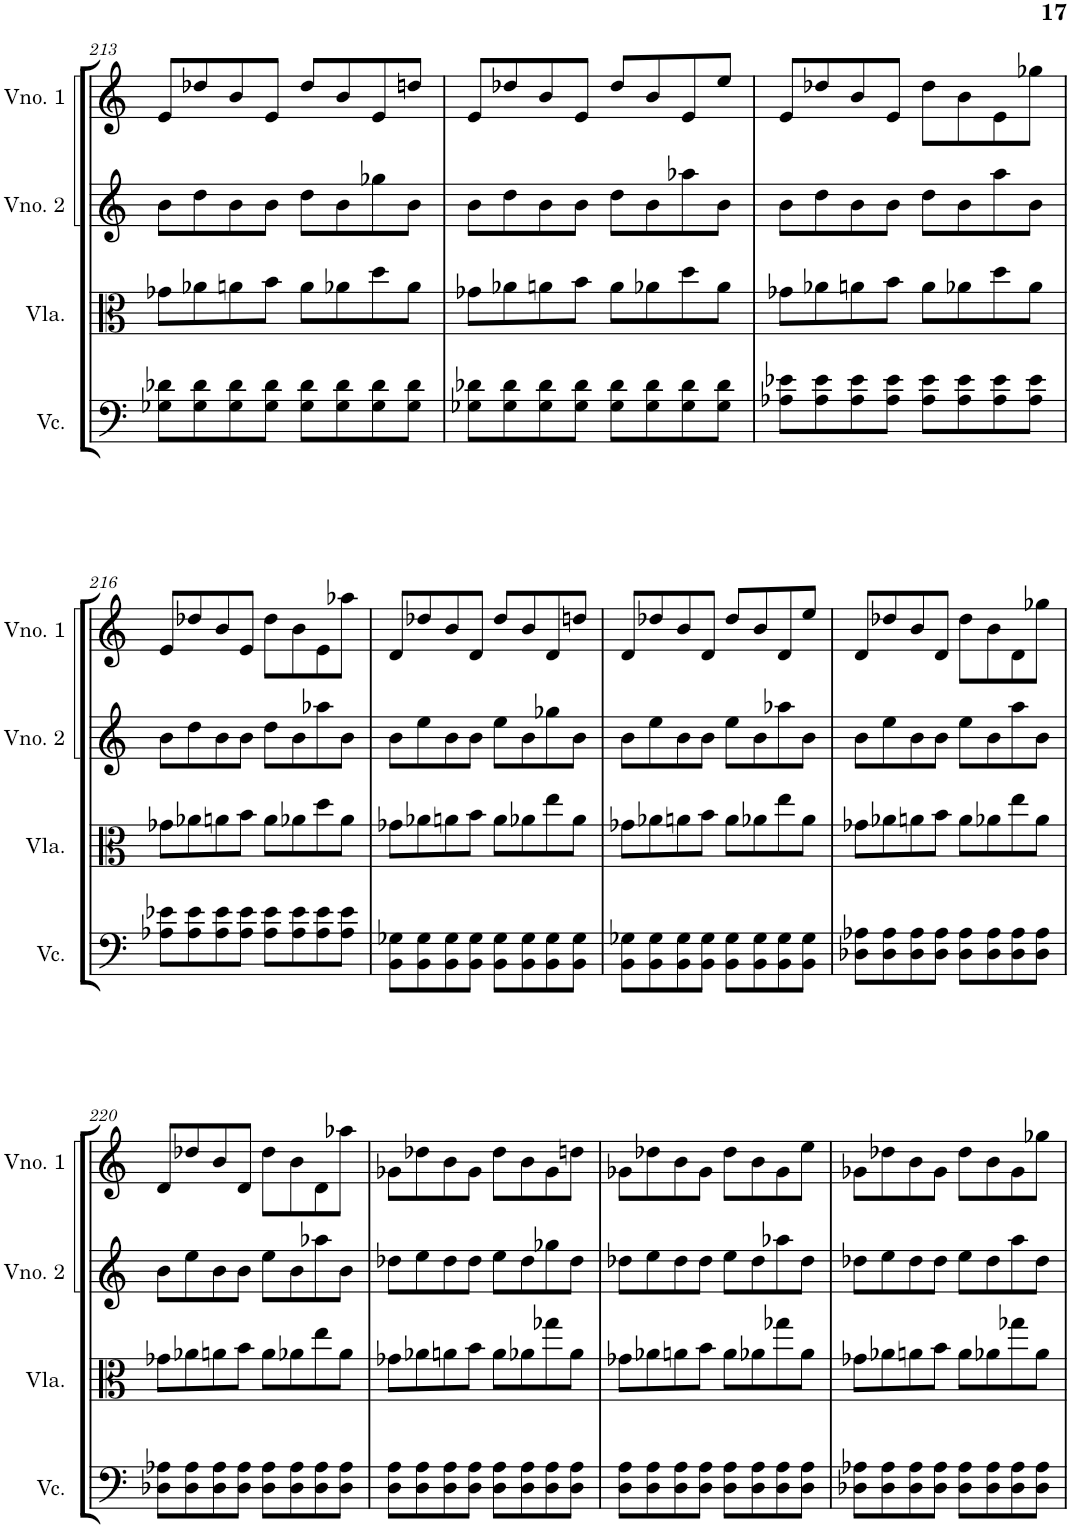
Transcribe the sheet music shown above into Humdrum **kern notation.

**kern	**kern	**kern	**kern
*part4	*part3	*part2	*part1
*staff4	*staff3	*staff2	*staff1
*I"Violoncelo	*I"Viola	*I"Violino 2	*I"Violino 1
*I'Vc.	*I'Vla.	*I'Vno. 2	*I'Vno. 1
!!LO:PB:g=z
*clefF4	*clefC3	*clefG2	*clefG2
*k[]	*k[]	*k[]	*k[]
*M2/2	*M2/2	*M2/2	*M2/2
*met(c|)	*met(c|)	*met(c|)	*met(c|)
=213	=213	=213	=213
8G-X\ 8d-X\L	8g-X\L	8b\L	8e/L
8G-\ 8d-\	8a-X\	8dd\	8dd-X/
8G-\ 8d-\	8an\	8b\	8b/
8G-\ 8d-\J	8b\J	8b\J	8e/J
8G-\ 8d-\L	8a\L	8dd\L	8dd-/L
8G-\ 8d-\	8a-X\	8b\	8b/
8G-\ 8d-\	8dd\	8gg-X\	8e/
8G-\ 8d-\J	8a-\J	8b\J	8ddn/J
=214	=214	=214	=214
8G-X\ 8d-X\L	8g-X\L	8b\L	8e/L
8G-\ 8d-\	8a-X\	8dd\	8dd-X/
8G-\ 8d-\	8an\	8b\	8b/
8G-\ 8d-\J	8b\J	8b\J	8e/J
8G-\ 8d-\L	8a\L	8dd\L	8dd-/L
8G-\ 8d-\	8a-X\	8b\	8b/
8G-\ 8d-\	8dd\	8aa-X\	8e/
8G-\ 8d-\J	8a-\J	8b\J	8ee/J
=215	=215	=215	=215
8A-X\ 8e-X\L	8g-X\L	8b\L	8e/L
8A-\ 8e-\	8a-X\	8dd\	8dd-X/
8A-\ 8e-\	8an\	8b\	8b/
8A-\ 8e-\J	8b\J	8b\J	8e/J
8A-\ 8e-\L	8a\L	8dd\L	8dd-\L
8A-\ 8e-\	8a-X\	8b\	8b\
8A-\ 8e-\	8dd\	8aa\	8e\
8A-\ 8e-\J	8a-\J	8b\J	8gg-X\J
!!LO:LB:g=z
=216	=216	=216	=216
8A-X\ 8e-X\L	8g-X\L	8b\L	8e/L
8A-\ 8e-\	8a-X\	8dd\	8dd-X/
8A-\ 8e-\	8an\	8b\	8b/
8A-\ 8e-\J	8b\J	8b\J	8e/J
8A-\ 8e-\L	8a\L	8dd\L	8dd-\L
8A-\ 8e-\	8a-X\	8b\	8b\
8A-\ 8e-\	8dd\	8aa-X\	8e\
8A-\ 8e-\J	8a-\J	8b\J	8aa-X\J
=217	=217	=217	=217
8BB\ 8G-X\L	8g-X\L	8b\L	8d/L
8BB\ 8G-\	8a-X\	8ee\	8dd-X/
8BB\ 8G-\	8an\	8b\	8b/
8BB\ 8G-\J	8b\J	8b\J	8d/J
8BB\ 8G-\L	8a\L	8ee\L	8dd-/L
8BB\ 8G-\	8a-X\	8b\	8b/
8BB\ 8G-\	8ee\	8gg-X\	8d/
8BB\ 8G-\J	8a-\J	8b\J	8ddn/J
=218	=218	=218	=218
8BB\ 8G-X\L	8g-X\L	8b\L	8d/L
8BB\ 8G-\	8a-X\	8ee\	8dd-X/
8BB\ 8G-\	8an\	8b\	8b/
8BB\ 8G-\J	8b\J	8b\J	8d/J
8BB\ 8G-\L	8a\L	8ee\L	8dd-/L
8BB\ 8G-\	8a-X\	8b\	8b/
8BB\ 8G-\	8ee\	8aa-X\	8d/
8BB\ 8G-\J	8a-\J	8b\J	8ee/J
=219	=219	=219	=219
8D-X\ 8A-X\L	8g-X\L	8b\L	8d/L
8D-\ 8A-\	8a-X\	8ee\	8dd-X/
8D-\ 8A-\	8an\	8b\	8b/
8D-\ 8A-\J	8b\J	8b\J	8d/J
8D-\ 8A-\L	8a\L	8ee\L	8dd-\L
8D-\ 8A-\	8a-X\	8b\	8b\
8D-\ 8A-\	8ee\	8aa\	8d\
8D-\ 8A-\J	8a-\J	8b\J	8gg-X\J
!!LO:LB:g=z
=220	=220	=220	=220
8D-X\ 8A-X\L	8g-X\L	8b\L	8d/L
8D-\ 8A-\	8a-X\	8ee\	8dd-X/
8D-\ 8A-\	8an\	8b\	8b/
8D-\ 8A-\J	8b\J	8b\J	8d/J
8D-\ 8A-\L	8a\L	8ee\L	8dd-\L
8D-\ 8A-\	8a-X\	8b\	8b\
8D-\ 8A-\	8ee\	8aa-X\	8d\
8D-\ 8A-\J	8a-\J	8b\J	8aa-X\J
=221	=221	=221	=221
8D\ 8A\L	8g-X\L	8dd-X\L	8g-X\L
8D\ 8A\	8a-X\	8ee\	8dd-X\
8D\ 8A\	8an\	8dd-\	8b\
8D\ 8A\J	8b\J	8dd-\J	8g-\J
8D\ 8A\L	8a\L	8ee\L	8dd-\L
8D\ 8A\	8a-X\	8dd-\	8b\
8D\ 8A\	8gg-X\	8gg-X\	8g-\
8D\ 8A\J	8a-\J	8dd-\J	8ddn\J
=222	=222	=222	=222
8D\ 8A\L	8g-X\L	8dd-X\L	8g-X\L
8D\ 8A\	8a-X\	8ee\	8dd-X\
8D\ 8A\	8an\	8dd-\	8b\
8D\ 8A\J	8b\J	8dd-\J	8g-\J
8D\ 8A\L	8a\L	8ee\L	8dd-\L
8D\ 8A\	8a-X\	8dd-\	8b\
8D\ 8A\	8gg-X\	8aa-X\	8g-\
8D\ 8A\J	8a-\J	8dd-\J	8ee\J
=223	=223	=223	=223
8D-X\ 8A-X\L	8g-X\L	8dd-X\L	8g-X\L
8D-\ 8A-\	8a-X\	8ee\	8dd-X\
8D-\ 8A-\	8an\	8dd-\	8b\
8D-\ 8A-\J	8b\J	8dd-\J	8g-\J
8D-\ 8A-\L	8a\L	8ee\L	8dd-\L
8D-\ 8A-\	8a-X\	8dd-\	8b\
8D-\ 8A-\	8gg-X\	8aa\	8g-\
8D-\ 8A-\J	8a-\J	8dd-\J	8gg-X\J
=	=	=	=
*-	*-	*-	*-
